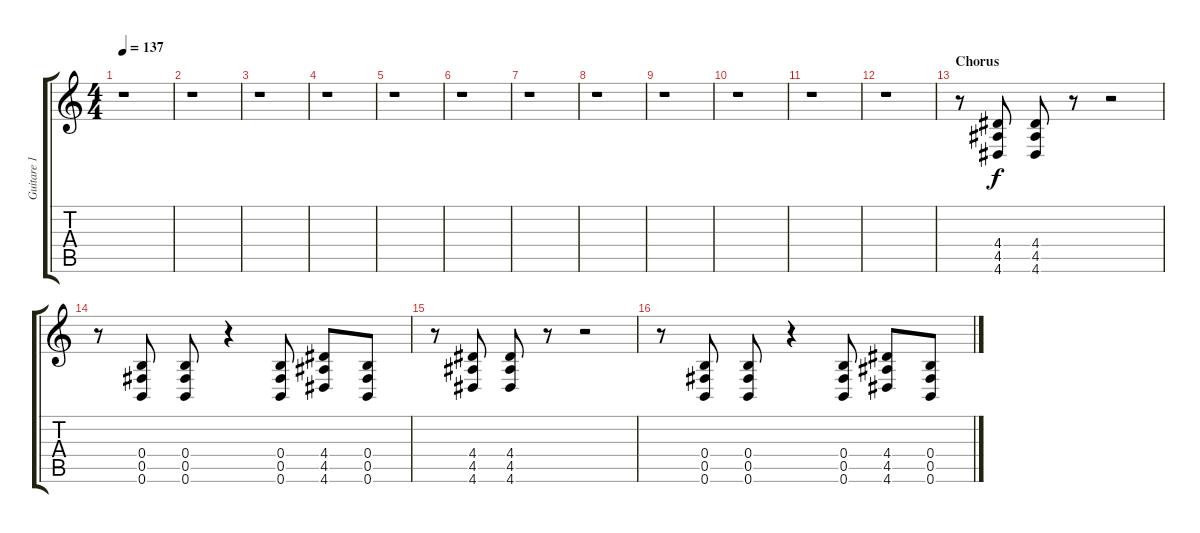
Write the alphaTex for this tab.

\track ("Guitare 1" "Guitare 1") {instrument distortionguitar}
\staff {score tabs}
\tuning (Db4 Ab3 E3 B2 Gb2 B1) {hide}
\ts (4 4)
\tempo 137
\clef g2
\ks c
r.1{dy f} |
r.1 |
r.1 |
r.1 |
r.1 |
r.1 |
r.1 |
r.1 |
r.1 |
r.1 |
r.1 |
r.1 |
\section ("" "Chorus")
r.8 (4.4 4.5 4.6).8 (4.4 4.5 4.6).8 r.8 r.2 |
r.8 (0.4 0.5 0.6).8 (0.4 0.5 0.6).8 r.4 (0.4 0.5 0.6).8 (4.4 4.5 4.6).8 (0.4 0.5 0.6).8 |
r.8 (4.4 4.5 4.6).8 (4.4 4.5 4.6).8 r.8 r.2 |
r.8 (0.4 0.5 0.6).8 (0.4 0.5 0.6).8 r.4 (0.4 0.5 0.6).8 (4.4 4.5 4.6).8 (0.4 0.5 0.6).8
